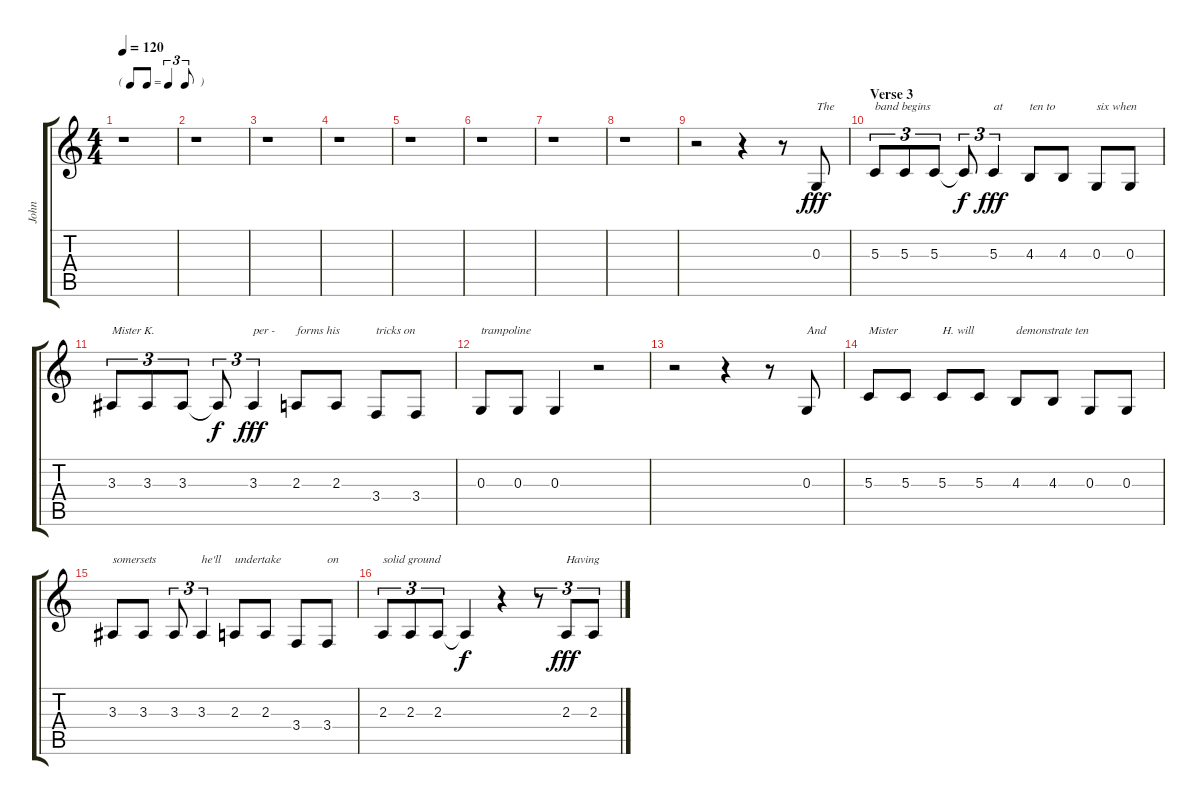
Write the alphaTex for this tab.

\track ("John" "John") {instrument clarinet}
\staff {score tabs}
\tuning (E4 B3 G3 D3 A2 E2) {hide}
\ts (4 4)
\tf triplet8th
\tempo 120
\clef g2
\ks c
r.1{dy fff} |
r.1 |
r.1 |
r.1 |
r.1 |
r.1 |
r.1 |
r.1 |
r.2 r.4 r.8 0.3.8{txt "The"} |
\section ("" "Verse 3")
5.3.8{tu (3 2) txt "band begins"} 5.3.8{tu (3 2)} 5.3.8{tu (3 2)} 5.3{t}.8{tu (3 2) dy f} 5.3.4{tu (3 2) txt "at" dy fff} 4.3.8{txt "ten to"} 4.3.8 0.3.8{txt "six when"} 0.3.8 |
3.3.8{tu (3 2) txt "Mister K."} 3.3.8{tu (3 2)} 3.3.8{tu (3 2)} 3.3{t}.8{tu (3 2) dy f} 3.3.4{tu (3 2) txt "per -" dy fff} 2.3.8{txt "forms his"} 2.3.8 3.4.8{txt "tricks on"} 3.4.8 |
0.3.8{txt "trampoline"} 0.3.8 0.3.4 r.2 |
r.2 r.4 r.8 0.3.8{txt "And"} |
5.3.8{txt "Mister"} 5.3.8 5.3.8{txt "H. will"} 5.3.8 4.3.8{txt "demonstrate ten"} 4.3.8 0.3.8 0.3.8 |
3.3.8{txt "somersets"} 3.3.8 3.3.8{tu (3 2)} 3.3.4{tu (3 2) txt "he'll"} 2.3.8{txt "undertake "} 2.3.8 3.4.8 3.4.8{txt "on"} |
2.3.8{tu (3 2) txt "solid ground"} 2.3.8{tu (3 2)} 2.3.8{tu (3 2)} 2.3{t}.4{dy f} r.4 r.8{tu (3 2)} 2.3.8{tu (3 2) txt "Having" dy fff} 2.3.8{tu (3 2)}
